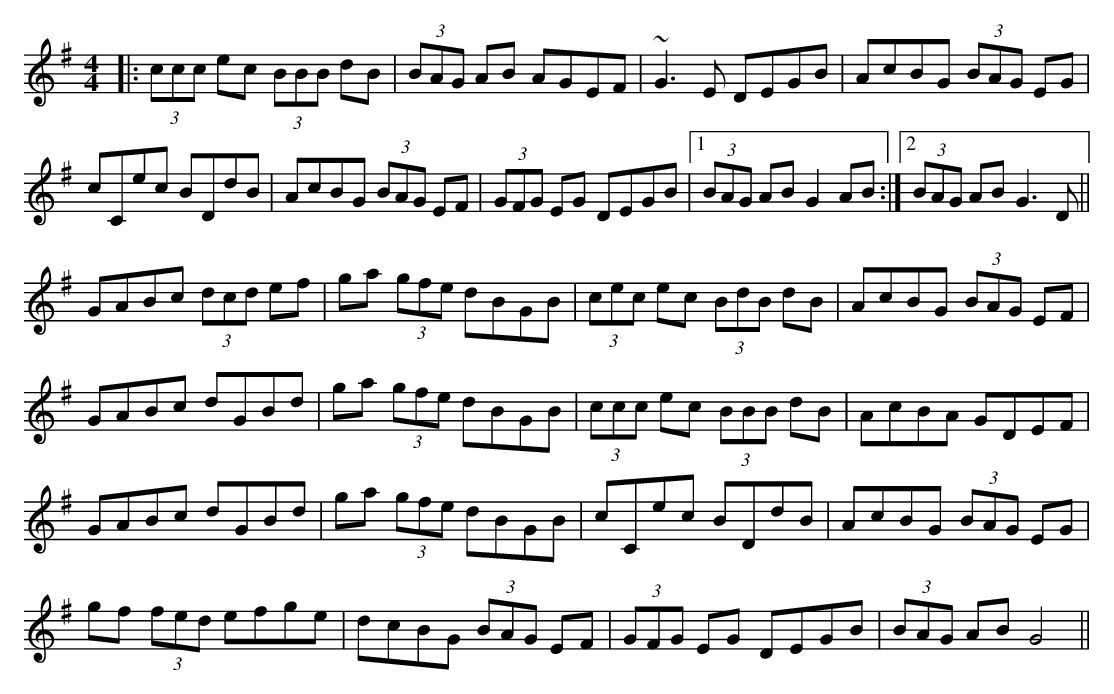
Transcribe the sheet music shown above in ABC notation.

X:1
M:4/4
K:G
|:(3ccc ec (3BBB dB|(3BAG AB AGEF|~G3E DEGB|AcBG (3BAG EG|
cCec BDdB|AcBG (3BAG EF|(3GFG EG DEGB|1 (3BAG AB G2 AB:|2 (3BAG AB G3 D||
GABc (3dcd ef|ga (3gfe dBGB|(3cec ec (3BdB dB|AcBG (3BAG EF|
GABc dGBd|ga (3gfe dBGB|(3ccc ec (3BBB dB|AcBA GDEF|
GABc dGBd|ga (3gfe dBGB|cCec BDdB|AcBG (3BAG EG|
gf (3fed efge|dcBG (3BAG EF|(3GFG EG DEGB|(3BAG AB G4||
